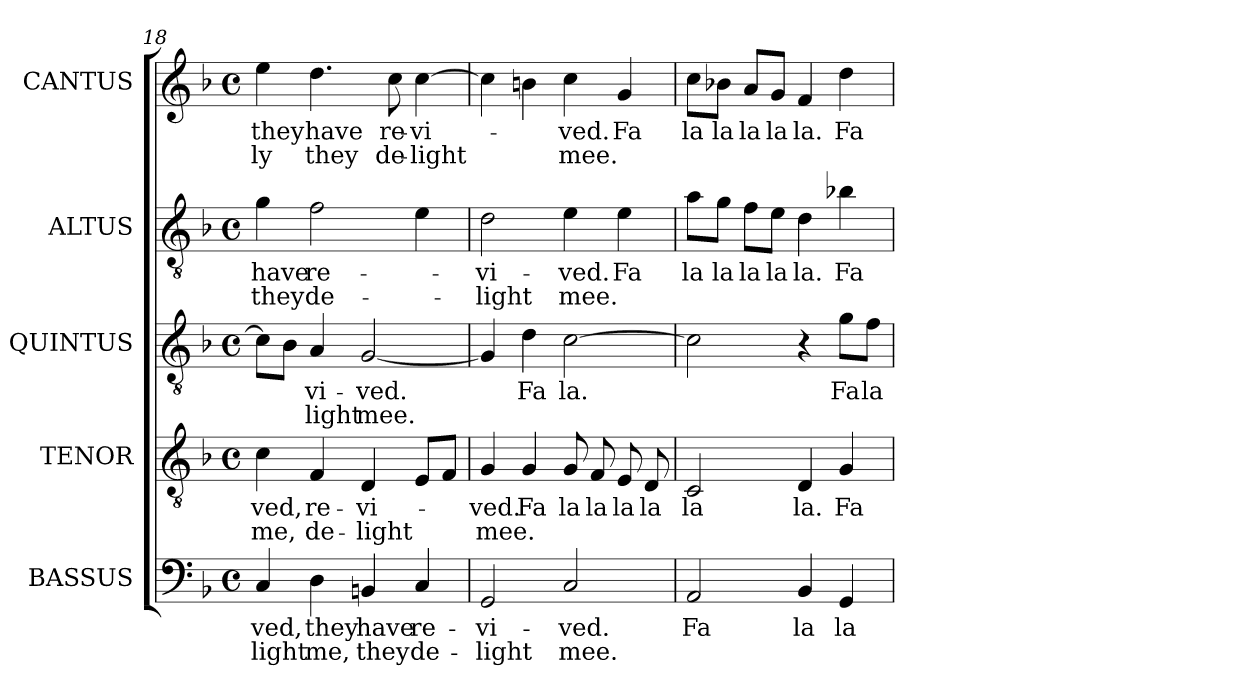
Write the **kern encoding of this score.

**kern	**text	**text	**kern	**text	**text	**kern	**text	**text	**kern	**text	**text	**kern	**text	**text
*part5	*part5	*part5	*part4	*part4	*part4	*part3	*part3	*part3	*part2	*part2	*part2	*part1	*part1	*part1
*staff5	*staff5	*staff5	*staff4	*staff4	*staff4	*staff3	*staff3	*staff3	*staff2	*staff2	*staff2	*staff1	*staff1	*staff1
*I"BASSUS	*	*	*I"TENOR	*	*	*I"QUINTUS	*	*	*I"ALTUS	*	*	*I"CANTUS	*	*
*I'B	*	*	*I'T	*	*	*	*	*	*I'A.	*	*	*I'S	*	*
*clefF4	*	*	*clefGv2	*	*	*clefGv2	*	*	*clefGv2	*	*	*clefG2	*	*
*	*	*	*ITrd7c12	*	*	*ITrd7c12	*	*	*ITrd7c12	*	*	*	*	*
*k[b-]	*	*	*k[b-]	*	*	*k[b-]	*	*	*k[b-]	*	*	*k[b-]	*	*
*F:	*	*	*F:	*	*	*F:	*	*	*F:	*	*	*F:	*	*
*M4/4	*	*	*M4/4	*	*	*M4/4	*	*	*M4/4	*	*	*M4/4	*	*
*met(c)	*	*	*met(c)	*	*	*met(c)	*	*	*met(c)	*	*	*met(c)	*	*
=18	=18	=18	=18	=18	=18	=18	=18	=18	=18	=18	=18	=18	=18	=18
!	!LO:LY:b:color=#000000	!LO:LY:b:color=#000000	!	!	!	!	!	!	!	!	!	!	!	!
!	!	!	!	!LO:LY:b:color=#000000	!LO:LY:b:color=#000000	!	!	!	!	!	!	!	!	!
!	!	!	!	!	!	!	!	!	!	!LO:LY:b:color=#000000	!LO:LY:b:color=#000000	!	!	!
!	!	!	!	!	!	!	!	!	!	!	!	!	!LO:LY:b:color=#000000	!LO:LY:b:color=#000000
4Ci/	-ved,	-light	4Ci\	-ved,	me,	8Ci\L]	.	.	4Gi\	have	they	4eei\	they	-ly
.	.	.	.	.	.	8BB-i\J	.	.	.	.	.	.	.	.
!	!LO:LY:b:color=#000000	!LO:LY:b:color=#000000	!	!	!	!	!	!	!	!	!	!	!	!
!	!	!	!	!LO:LY:b:color=#000000	!LO:LY:b:color=#000000	!	!	!	!	!	!	!	!	!
!	!	!	!	!	!	!	!LO:LY:b:color=#000000	!LO:LY:b:color=#000000	!	!	!	!	!	!
!	!	!	!	!	!	!	!	!	!	!LO:LY:b:color=#000000	!LO:LY:b:color=#000000	!	!	!
!	!	!	!	!	!	!	!	!	!	!	!	!	!LO:LY:b:color=#000000	!LO:LY:b:color=#000000
4Di\	they	me,	4FFi/	re-	de-	4AAi/	-vi-	-light	2Fi\	re-	de-	4.ddi\	have	they
!	!LO:LY:b:color=#000000	!LO:LY:b:color=#000000	!	!	!	!	!	!	!	!	!	!	!	!
!	!	!	!	!LO:LY:b:color=#000000	!LO:LY:b:color=#000000	!	!	!	!	!	!	!	!	!
!	!	!	!	!	!	!	!LO:LY:b:color=#000000	!LO:LY:b:color=#000000	!	!	!	!	!	!
4BBni/	have	they	4DDi/	-vi-	-light	[<2GGi/	-ved.	mee.	.	.	.	.	.	.
!	!	!	!	!	!	!	!	!	!	!	!	!	!LO:LY:b:color=#000000	!LO:LY:b:color=#000000
.	.	.	.	.	.	.	.	.	.	.	.	8cci\	re-	de-
!	!LO:LY:b:color=#000000	!LO:LY:b:color=#000000	!	!	!	!	!	!	!	!	!	!	!	!
!	!	!	!	!	!	!	!	!	!	!	!	!	!LO:LY:b:color=#000000	!LO:LY:b:color=#000000
4Ci/	re-	de-	8EEi/L	.	.	.	.	.	4Ei\	.	.	[>4cci\	-vi-	-light
.	.	.	8FFi/J	.	.	.	.	.	.	.	.	.	.	.
=19	=19	=19	=19	=19	=19	=19	=19	=19	=19	=19	=19	=19	=19	=19
!	!LO:LY:b:color=#000000	!LO:LY:b:color=#000000	!	!	!	!	!	!	!	!	!	!	!	!
!	!	!	!	!LO:LY:b:color=#000000	!LO:LY:b:color=#000000	!	!	!	!	!	!	!	!	!
!	!	!	!	!	!	!	!	!	!	!LO:LY:b:color=#000000	!LO:LY:b:color=#000000	!	!	!
2GGi/	-vi-	-light	4GGi/	-ved.	mee.	4GGi/]	.	.	2Di\	-vi-	-light	4cci\]	.	.
!	!	!	!	!LO:LY:b:color=#000000	!	!	!	!	!	!	!	!	!	!
!	!	!	!	!	!	!	!LO:LY:b:color=#000000	!	!	!	!	!	!	!
.	.	.	4GGi/	Fa	.	4Di\	Fa	.	.	.	.	4bni\	.	.
!	!LO:LY:b:color=#000000	!LO:LY:b:color=#000000	!	!	!	!	!	!	!	!	!	!	!	!
!	!	!	!	!LO:LY:b:color=#000000	!	!	!	!	!	!	!	!	!	!
!	!	!	!	!	!	!	!LO:LY:b:color=#000000	!	!	!	!	!	!	!
!	!	!	!	!	!	!	!	!	!	!LO:LY:b:color=#000000	!LO:LY:b:color=#000000	!	!	!
!	!	!	!	!	!	!	!	!	!	!	!	!	!LO:LY:b:color=#000000	!LO:LY:b:color=#000000
2Ci/	-ved.	mee.	8GGi/	la	.	[>2Ci\	la.	.	4Ei\	-ved.	mee.	4cci\	-ved.	mee.
!	!	!	!	!LO:LY:b:color=#000000	!	!	!	!	!	!	!	!	!	!
.	.	.	8FFi/	la	.	.	.	.	.	.	.	.	.	.
!	!	!	!	!LO:LY:b:color=#000000	!	!	!	!	!	!	!	!	!	!
!	!	!	!	!	!	!	!	!	!	!LO:LY:b:color=#000000	!	!	!	!
!	!	!	!	!	!	!	!	!	!	!	!	!	!LO:LY:b:color=#000000	!
.	.	.	8EEi/	la	.	.	.	.	4Ei\	Fa	.	4gi/	Fa	.
!	!	!	!	!LO:LY:b:color=#000000	!	!	!	!	!	!	!	!	!	!
.	.	.	8DDi/	la	.	.	.	.	.	.	.	.	.	.
!!LO:LB:g=z
=20	=20	=20	=20	=20	=20	=20	=20	=20	=20	=20	=20	=20	=20	=20
!	!LO:LY:b:color=#000000	!	!	!	!	!	!	!	!	!	!	!	!	!
!	!	!	!	!LO:LY:b:color=#000000	!	!	!	!	!	!	!	!	!	!
!	!	!	!	!	!	!	!	!	!	!LO:LY:b:color=#000000	!	!	!	!
!	!	!	!	!	!	!	!	!	!	!	!	!	!LO:LY:b:color=#000000	!
2AAi/	Fa	.	2CCi/	la	.	2Ci\]	.	.	8Ai\L	la	.	8cci\L	la	.
!	!	!	!	!	!	!	!	!	!	!LO:LY:b:color=#000000	!	!	!	!
!	!	!	!	!	!	!	!	!	!	!	!	!	!LO:LY:b:color=#000000	!
.	.	.	.	.	.	.	.	.	8Gi\J	la	.	8b-Xi\J	la	.
!	!	!	!	!	!	!	!	!	!	!LO:LY:b:color=#000000	!	!	!	!
!	!	!	!	!	!	!	!	!	!	!	!	!	!LO:LY:b:color=#000000	!
.	.	.	.	.	.	.	.	.	8Fi\L	la	.	8ai/L	la	.
!	!	!	!	!	!	!	!	!	!	!LO:LY:b:color=#000000	!	!	!	!
!	!	!	!	!	!	!	!	!	!	!	!	!	!LO:LY:b:color=#000000	!
.	.	.	.	.	.	.	.	.	8Ei\J	la	.	8gi/J	la	.
!	!LO:LY:b:color=#000000	!	!	!	!	!	!	!	!	!	!	!	!	!
!	!	!	!	!LO:LY:b:color=#000000	!	!	!	!	!	!	!	!	!	!
!	!	!	!	!	!	!	!	!	!	!LO:LY:b:color=#000000	!	!	!	!
!	!	!	!	!	!	!	!	!	!	!	!	!	!LO:LY:b:color=#000000	!
4BB-i/	la	.	4DDi/	la.	.	4r	.	.	4Di\	la.	.	4fi/	la.	.
!	!LO:LY:b:color=#000000	!	!	!	!	!	!	!	!	!	!	!	!	!
!	!	!	!	!LO:LY:b:color=#000000	!	!	!	!	!	!	!	!	!	!
!	!	!	!	!	!	!	!LO:LY:b:color=#000000	!	!	!	!	!	!	!
!	!	!	!	!	!	!	!	!	!	!LO:LY:b:color=#000000	!	!	!	!
!	!	!	!	!	!	!	!	!	!	!	!	!	!LO:LY:b:color=#000000	!
4GGi/	la	.	4GGi/	Fa	.	8Gi\L	Fa	.	4B-Xi\	Fa	.	4ddi\	Fa	.
!	!	!	!	!	!	!	!LO:LY:b:color=#000000	!	!	!	!	!	!	!
.	.	.	.	.	.	8Fi\J	la	.	.	.	.	.	.	.
=	=	=	=	=	=	=	=	=	=	=	=	=	=	=
*-	*-	*-	*-	*-	*-	*-	*-	*-	*-	*-	*-	*-	*-	*-
